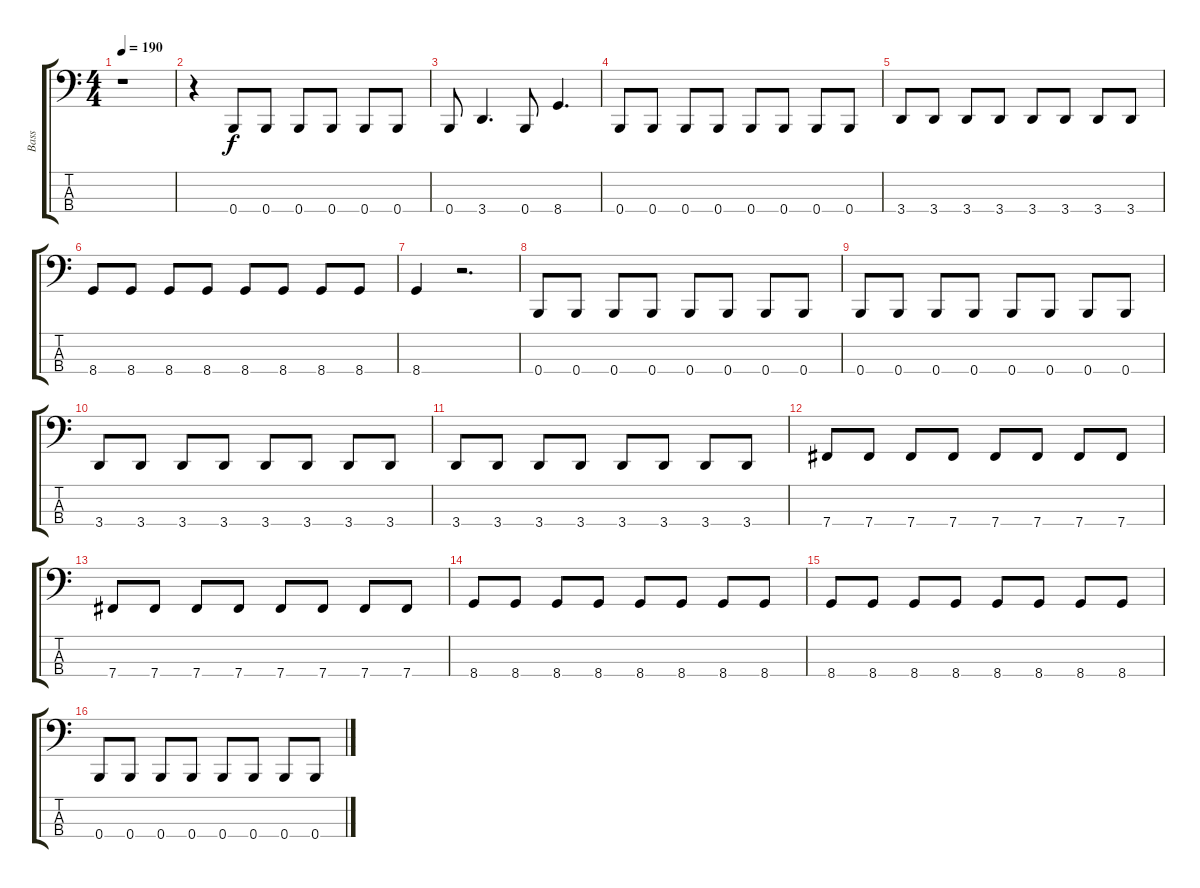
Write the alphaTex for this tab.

\track ("Bass" "Bass") {instrument electricbasspick}
\staff {score tabs}
\tuning (E2 B1 Gb1 B0) {hide}
\ts (4 4)
\tempo 190
\clef f4
\ks c
r.1{dy f} |
r.4 0.4.8 0.4.8 0.4.8 0.4.8 0.4.8 0.4.8 |
0.4.8 3.4.4{d} 0.4.8 8.4.4{d} |
0.4.8 0.4.8 0.4.8 0.4.8 0.4.8 0.4.8 0.4.8 0.4.8 |
3.4.8 3.4.8 3.4.8 3.4.8 3.4.8 3.4.8 3.4.8 3.4.8 |
8.4.8 8.4.8 8.4.8 8.4.8 8.4.8 8.4.8 8.4.8 8.4.8 |
8.4.4 r.2{d} |
0.4.8 0.4.8 0.4.8 0.4.8 0.4.8 0.4.8 0.4.8 0.4.8 |
0.4.8 0.4.8 0.4.8 0.4.8 0.4.8 0.4.8 0.4.8 0.4.8 |
3.4.8 3.4.8 3.4.8 3.4.8 3.4.8 3.4.8 3.4.8 3.4.8 |
3.4.8 3.4.8 3.4.8 3.4.8 3.4.8 3.4.8 3.4.8 3.4.8 |
7.4.8 7.4.8 7.4.8 7.4.8 7.4.8 7.4.8 7.4.8 7.4.8 |
7.4.8 7.4.8 7.4.8 7.4.8 7.4.8 7.4.8 7.4.8 7.4.8 |
8.4.8 8.4.8 8.4.8 8.4.8 8.4.8 8.4.8 8.4.8 8.4.8 |
8.4.8 8.4.8 8.4.8 8.4.8 8.4.8 8.4.8 8.4.8 8.4.8 |
0.4.8 0.4.8 0.4.8 0.4.8 0.4.8 0.4.8 0.4.8 0.4.8
